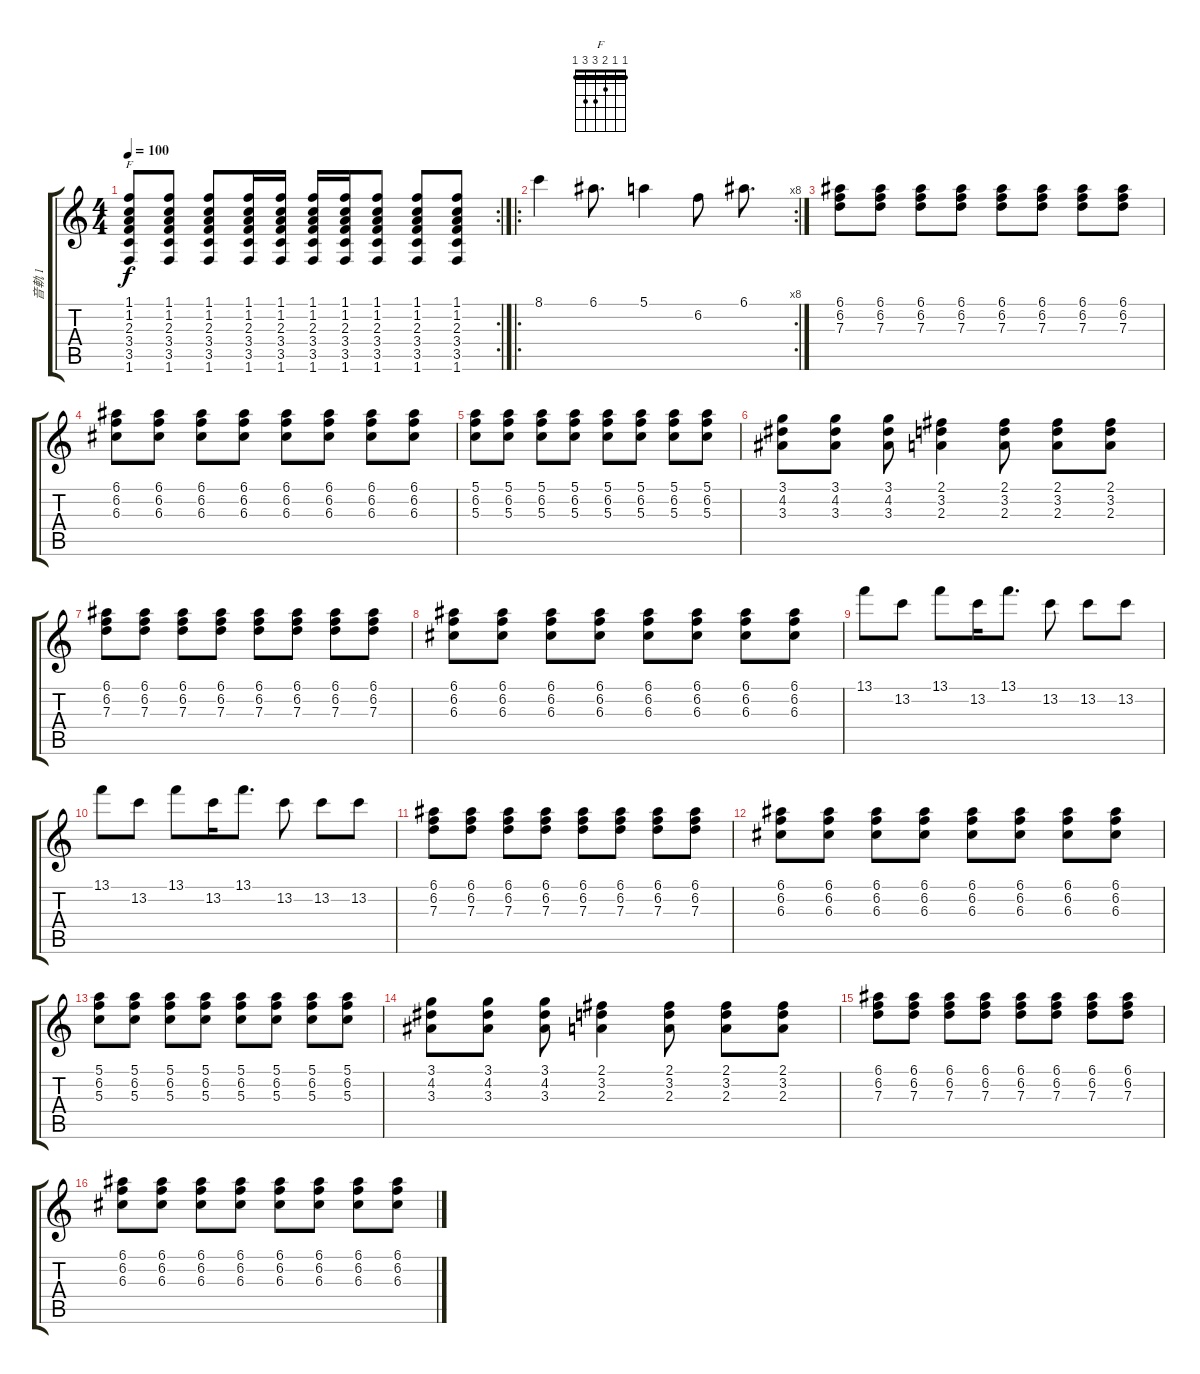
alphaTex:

\track ("音軌 1" "音軌 1") {instrument electricguitarjazz}
\staff {score tabs}
\tuning (E4 B3 G3 D3 A2 E2) {hide}
\chord ("F" 1 1 2 3 3 1) {barre 1}
\rc 2
\ts (4 4)
\tempo 100
\clef g2
\ks c
(1.1 1.2 2.3 3.4 3.5 1.6).8{ch "F" dy f} (1.1 1.2 2.3 3.4 3.5 1.6).8 (1.1 1.2 2.3 3.4 3.5 1.6).8 (1.1 1.2 2.3 3.4 3.5 1.6).16 (1.1 1.2 2.3 3.4 3.5 1.6).16 (1.1 1.2 2.3 3.4 3.5 1.6).16 (1.1 1.2 2.3 3.4 3.5 1.6).16 (1.1 1.2 2.3 3.4 3.5 1.6).8 (1.1 1.2 2.3 3.4 3.5 1.6).8 (1.1 1.2 2.3 3.4 3.5 1.6).8 |
\ro
\rc 8
8.1.4 6.1.8{d} 5.1.4 6.2.8 6.1.8{d} |
(6.1 6.2 7.3).8 (6.1 6.2 7.3).8 (6.1 6.2 7.3).8 (6.1 6.2 7.3).8 (6.1 6.2 7.3).8 (6.1 6.2 7.3).8 (6.1 6.2 7.3).8 (6.1 6.2 7.3).8 |
(6.1 6.2 6.3).8 (6.1 6.2 6.3).8 (6.1 6.2 6.3).8 (6.1 6.2 6.3).8 (6.1 6.2 6.3).8 (6.1 6.2 6.3).8 (6.1 6.2 6.3).8 (6.1 6.2 6.3).8 |
(5.1 6.2 5.3).8 (5.1 6.2 5.3).8 (5.1 6.2 5.3).8 (5.1 6.2 5.3).8 (5.1 6.2 5.3).8 (5.1 6.2 5.3).8 (5.1 6.2 5.3).8 (5.1 6.2 5.3).8 |
(3.1 4.2 3.3).8 (3.1 4.2 3.3).8 (3.1 4.2 3.3).8 (2.1 3.2 2.3).4 (2.1 3.2 2.3).8 (2.1 3.2 2.3).8 (2.1 3.2 2.3).8 |
(6.1 6.2 7.3).8 (6.1 6.2 7.3).8 (6.1 6.2 7.3).8 (6.1 6.2 7.3).8 (6.1 6.2 7.3).8 (6.1 6.2 7.3).8 (6.1 6.2 7.3).8 (6.1 6.2 7.3).8 |
(6.1 6.2 6.3).8 (6.1 6.2 6.3).8 (6.1 6.2 6.3).8 (6.1 6.2 6.3).8 (6.1 6.2 6.3).8 (6.1 6.2 6.3).8 (6.1 6.2 6.3).8 (6.1 6.2 6.3).8 |
13.1.8 13.2.8 13.1.8 13.2.16 13.1.8{d} 13.2.8 13.2.8 13.2.8 |
13.1.8 13.2.8 13.1.8 13.2.16 13.1.8{d} 13.2.8 13.2.8 13.2.8 |
(6.1 6.2 7.3).8 (6.1 6.2 7.3).8 (6.1 6.2 7.3).8 (6.1 6.2 7.3).8 (6.1 6.2 7.3).8 (6.1 6.2 7.3).8 (6.1 6.2 7.3).8 (6.1 6.2 7.3).8 |
(6.1 6.2 6.3).8 (6.1 6.2 6.3).8 (6.1 6.2 6.3).8 (6.1 6.2 6.3).8 (6.1 6.2 6.3).8 (6.1 6.2 6.3).8 (6.1 6.2 6.3).8 (6.1 6.2 6.3).8 |
(5.1 6.2 5.3).8 (5.1 6.2 5.3).8 (5.1 6.2 5.3).8 (5.1 6.2 5.3).8 (5.1 6.2 5.3).8 (5.1 6.2 5.3).8 (5.1 6.2 5.3).8 (5.1 6.2 5.3).8 |
(3.1 4.2 3.3).8 (3.1 4.2 3.3).8 (3.1 4.2 3.3).8 (2.1 3.2 2.3).4 (2.1 3.2 2.3).8 (2.1 3.2 2.3).8 (2.1 3.2 2.3).8 |
(6.1 6.2 7.3).8 (6.1 6.2 7.3).8 (6.1 6.2 7.3).8 (6.1 6.2 7.3).8 (6.1 6.2 7.3).8 (6.1 6.2 7.3).8 (6.1 6.2 7.3).8 (6.1 6.2 7.3).8 |
(6.1 6.2 6.3).8 (6.1 6.2 6.3).8 (6.1 6.2 6.3).8 (6.1 6.2 6.3).8 (6.1 6.2 6.3).8 (6.1 6.2 6.3).8 (6.1 6.2 6.3).8 (6.1 6.2 6.3).8
